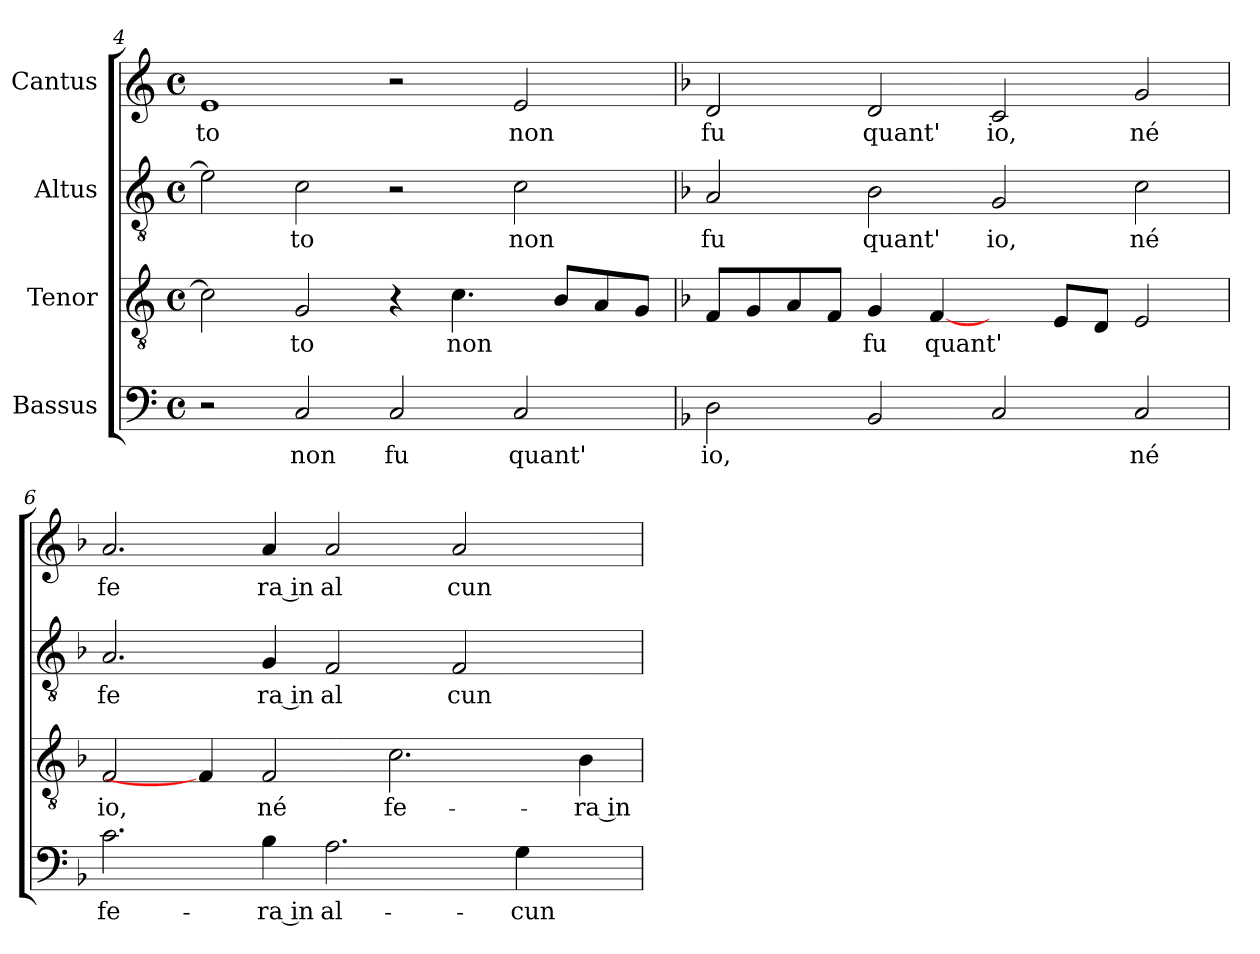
**kern	**text	**kern	**text	**kern	**text	**kern	**text
*part4	*part4	*part3	*part3	*part2	*part2	*part1	*part1
*staff4	*staff4	*staff3	*staff3	*staff2	*staff2	*staff1	*staff1
*I"Bassus	*	*I"Tenor	*	*I"Altus	*	*I"Cantus	*
*clefF4	*	*clefGv2	*	*clefGv2	*	*clefG2	*
*M4/4	*	*M4/4	*	*M4/4	*	*M4/4	*
*met(c)	*	*met(c)	*	*met(c)	*	*met(c)	*
=4	=4	=4	=4	=4	=4	=4	=4
!	!	!	!	!	!	!	!LO:LY:b:cj
2r	.	2c\]	.	2e\]	.	1e	to
!	!LO:LY:b:cj	!	!LO:LY:b:cj	!	!LO:LY:b:cj	!	!
2C/	non	2G/	-to	2c\	to	.	.
!	!LO:LY:b:cj	!	!	!	!	!	!
2C/	fu	4r	.	2r	.	2r	.
!	!	!	!LO:LY:b	!	!	!	!
.	.	4.c\	non	.	.	.	.
!	!LO:LY:b:cj	!	!	!	!LO:LY:b:cj	!	!LO:LY:b:cj
2C/	quant'	.	.	2c\	non	2e/	non
.	.	8B/L	.	.	.	.	.
.	.	8A/	.	.	.	.	.
.	.	8G/J	.	.	.	.	.
!!LO:LB:g=z
=5	=5	=5	=5	=5	=5	=5	=5
*k[b-]	*	*k[b-]	*	*k[b-]	*	*k[b-]	*
*F:	*	*F:	*	*F:	*	*F:	*
!	!LO:LY:b:cj	!	!	!	!LO:LY:b:cj	!	!LO:LY:b:cj
2D\	io,	8F/L	.	2A/	fu	2d/	fu
.	.	8G/	.	.	.	.	.
.	.	8A/	.	.	.	.	.
.	.	8F/J	.	.	.	.	.
!	!	!	!LO:LY:b:cj	!	!LO:LY:b:cj	!	!LO:LY:b:cj
2BB-/	.	4G/	fu	2B-\	quant'	2d/	quant'
!	!	!	!LO:LY:b	!	!	!	!
.	.	[4F/	quant'	.	.	.	.
!	!	!	!	!	!LO:LY:b:cj	!	!LO:LY:b:cj
2C/	.	4ryy	.	2G/	io,	2c/	io,
.	.	8E/L	.	.	.	.	.
.	.	8D/J	.	.	.	.	.
!	!LO:LY:b:cj	!	!	!	!LO:LY:b:cj	!	!LO:LY:b:cj
2C/	né	2E/	.	2c\	né	2g/	né
=6	=6	=6	=6	=6	=6	=6	=6
!	!LO:LY:b:cj	!	!LO:LY:b:cj	!	!LO:LY:b:cj	!	!LO:LY:b:cj
2.c\	fe-	2F/	io,	2.A/	fe	2.a/	fe
.	.	4F/]	.	.	.	.	.
!	!LO:LY:b:rj	!	!LO:LY:b:cj	!	!LO:LY:b:rj	!	!LO:LY:b:rj
4B-\	-ra in	2F/	né	4G/	ra in	4a/	ra in
!	!LO:LY:b:cj	!	!	!	!LO:LY:b:cj	!	!LO:LY:b:cj
2.A\	al-	.	.	2F/	al	2a/	al
!	!	!	!LO:LY:b:cj	!	!	!	!
.	.	2.c\	fe-	.	.	.	.
!	!	!	!	!	!LO:LY:b:cj	!	!LO:LY:b:cj
.	.	.	.	2F/	cun	2a/	cun
!	!LO:LY:b:cj	!	!	!	!	!	!
4G\	-cun	.	.	.	.	.	.
!	!	!	!LO:LY:b:rj	!	!	!	!
4ryy	.	4B-\	-ra in	4ryy	.	4ryy	.
=	=	=	=	=	=	=	=
*-	*-	*-	*-	*-	*-	*-	*-
